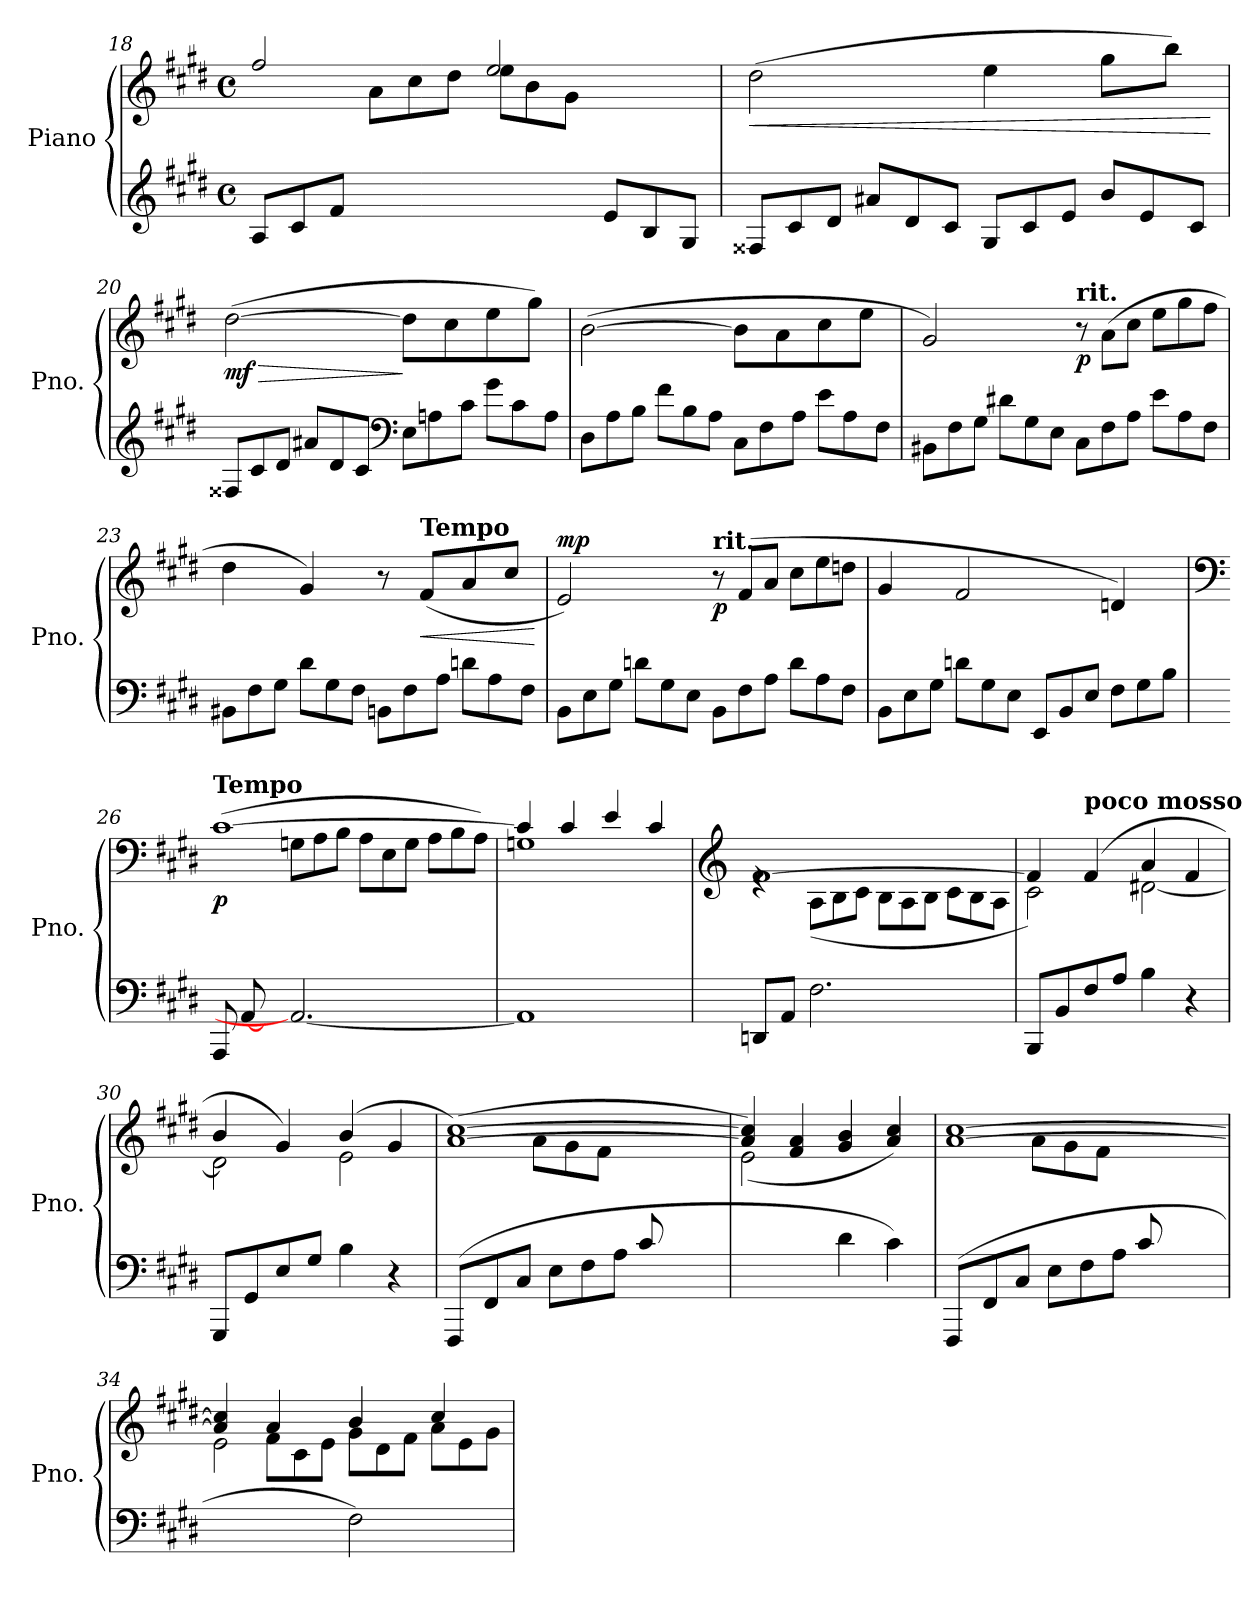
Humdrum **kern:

**kern	**kern	**dynam
*part1	*part1	*part1
*staff2	*staff1	*staff1/2
*I"Piano	*	*
*I'Pno.	*	*
*clefG2	*clefG2	*
*k[f#c#g#d#]	*k[f#c#g#d#]	*
*M4/4	*M4/4	*
*met(c)	*met(c)	*
*Xtuplet	*	*
=18	=18	=18
*	*^	*
12A/L	2ff#/	4ryy	.
12c#/	.	.	.
12f#/J	.	.	.
*	*	*Xtuplet	*
2ryy	.	12a\L	.
.	.	12cc#\	.
.	.	12dd#\J	.
.	2ee/	12ee\L	.
.	.	12b\	.
.	.	12g#\J	.
12e/L	.	4ryy	.
12B/	.	.	.
12G#/J	.	.	.
*	*v	*v	*
=19	=19	=19
!	!	!LO:HP:b
12F##X/L	(2dd#\	<
12c#/	.	.
12d#/J	.	.
12a#X/L	.	.
12d#/	.	.
12c#/J	.	.
12G#/L	4ee\	.
12c#/	.	.
12e/J	.	.
12b/L	8gg#\L	.
12e/	.	.
.	8bb\J)	.
12c#/J	.	.
.	.	[
=20	=20	=20
!	!	!LO:HP:b
!	!	!LO:DY:n=1:b
12F##X/L	([2dd#\	> mf
12c#/	.	.
12d#/J	.	.
12a#X/L	.	.
12d#/	.	.
12c#/J	.	.
*clefF4	*	*
12E\L	8dd#\L]	]
12An\	.	.
.	8cc#\	.
12c#\J	.	.
12g#\L	8ee\	.
12c#\	.	.
.	8gg#\J)	.
12A\J	.	.
!!LO:LB:g=z
=21	=21	=21
12D#\L	([2b\	.
12A\	.	.
12B\J	.	.
12f#\L	.	.
12B\	.	.
12A\J	.	.
12C#\L	8b\L]	.
12F#\	.	.
.	8a\	.
12A\J	.	.
12e\L	8cc#\	.
12A\	.	.
.	8ee\J	.
12F#\J	.	.
=22	=22	=22
12BB#X\L	2g#/)	.
12F#\	.	.
12G#\J	.	.
12d#X\L	.	.
12G#\	.	.
12E\J	.	.
!	!LO:TX:a:B:t=rit.	!
!	!	!LO:DY:b
12C#\L	12r	p
12F#\	(12a\L	.
12A\J	12cc#\J	.
12e\L	12ee\L	.
12A\	12gg#\	.
12F#\J	12ff#\J	.
=23	=23	=23
12BB#X\L	4dd#\	.
12F#\	.	.
12G#\J	.	.
12d#\L	4g#/)	.
12G#\	.	.
12F#\J	.	.
12BBn\L	8r	.
12F#\	.	.
!	!LO:TX:a:B:t=Tempo	!
!	!	!LO:HP:b
.	(8f#/L	<
12A\J	.	.
12dn\L	8a/	.
12A\	.	.
.	8cc#/J	.
12F#\J	.	.
.	.	[
=24	=24	=24
!	!	!LO:DY:a
12BB\L	2e/)	mp
12E\	.	.
12G#\J	.	.
12dn\L	.	.
12G#\	.	.
12E\J	.	.
!	!LO:TX:a:B:t=rit.	!
!	!	!LO:DY:b
12BB\L	12r	p
12F#\	(12f#/L	.
12A\J	12a/J	.
12d\L	12cc#\L	.
12A\	12ee\	.
12F#\J	12ddn\J	.
!!LO:LB:g=z
=25	=25	=25
12BB\L	4g#/	.
12E\	.	.
12G#\J	.	.
12dn\L	2f#/	.
12G#\	.	.
12E\J	.	.
12EE/L	.	.
12BB/	.	.
12E/J	.	.
12F#\L	4dn/)	.
12G#\	.	.
12B\J	.	.
=26	=26	=26
*	*clefF4	*
*^	*^	*
!	!	!LO:TX:a:B:t=Tempo	!	!
!	!	!	!	!LO:DY:b
(>12AAA/L	4ryy	([1c#	6ryy	p
[12AA/	.	.	.	.
6%5ryy	.	.	12E\J	.
.	2.AA/_	.	12Gn\L	.
.	.	.	12A\	.
.	.	.	12B\J	.
.	.	.	12A\L	.
.	.	.	12E\	.
.	.	.	12G\J	.
.	.	.	12A\L	.
.	.	.	12B\	.
.	.	.	12A\J)	.
*v	*v	*	*	*
=27	=27	=27	=27
1AA]	4c#/]	1Gn	.
.	4c#/	.	.
.	4e/	.	.
.	4c#/)	.	.
=28	=28	=28	=28
*	*clefG2	*	*
8DDn/L	[1f#	4re	.
8AA/J	.	.	.
2.F#\	.	(12A\L	.
.	.	12B\	.
.	.	12c#\J	.
.	.	12B\L	.
.	.	12A\	.
.	.	12B\J	.
.	.	12c#\L	.
.	.	12B\	.
.	.	12A\J	.
!!LO:LB:g=z	!!
=29	=29	=29	=29
8BBB/L	4f#/]	2c#\)	.
8BB/	.	.	.
!	!LO:TX:a:B:t=poco mosso	!	!
8F#/	(4f#/	.	.
8A/J	.	.	.
4B\	4a/	[2d#X\	.
4r	4f#/	.	.
=30	=30	=30	=30
8GGG#/L	4b/	2d#\]	.
8GG#/	.	.	.
8E/	4g#/)	.	.
8G#/J	.	.	.
4B\	(4b/	2e\	.
4r	4g#/	.	.
=31	=31	=31	=31
(12FFF#/L	([1a [1cc#)	12%7ryy	.
12FF#/	.	.	.
12C#/J	.	.	.
12E\L	.	.	.
12F#\	.	.	.
12A\J	.	.	.
12c#/L	.	.	.
12%5ryy	.	12e\	.
.	.	12f#\J	.
.	.	12a\L	.
.	.	12g#\	.
.	.	12f#\J	.
=32	=32	=32	=32
2ryy	4a/] 4cc#/]	(2e\)	.
.	4f#/ 4a/	.	.
4d#\	4g#/ 4b/	2ryy	.
4c#\)	4a/ 4cc#/)	.	.
=33	=33	=33	=33
(12FFF#/L	[1a [1cc#	12%7ryy	.
12FF#/	.	.	.
12C#/J	.	.	.
12E\L	.	.	.
12F#\	.	.	.
12A\J	.	.	.
12c#/L	.	.	.
12%5ryy	.	12e\	.
.	.	12f#\J	.
.	.	12a\L	.
.	.	12g#\	.
.	.	12f#\J)	.
!!LO:LB:g=z
=34	=34	=34	=34
*	*	*^	*
2ryy	4a/] 4cc#/]	4ryy	(2e\	.
.	4a/	12f#\L	.	.
.	.	12c#\	.	.
.	.	12e\J	.	.
2F#\)	4b/	12g#\L	2ryy	.
.	.	12d#\	.	.
.	.	12f#\J	.	.
.	4cc#/	12a\L	.	.
.	.	12e\	.	.
.	.	12g#\J	.	.
*	*v	*v	*v	*
=	=	=
*-	*-	*-
